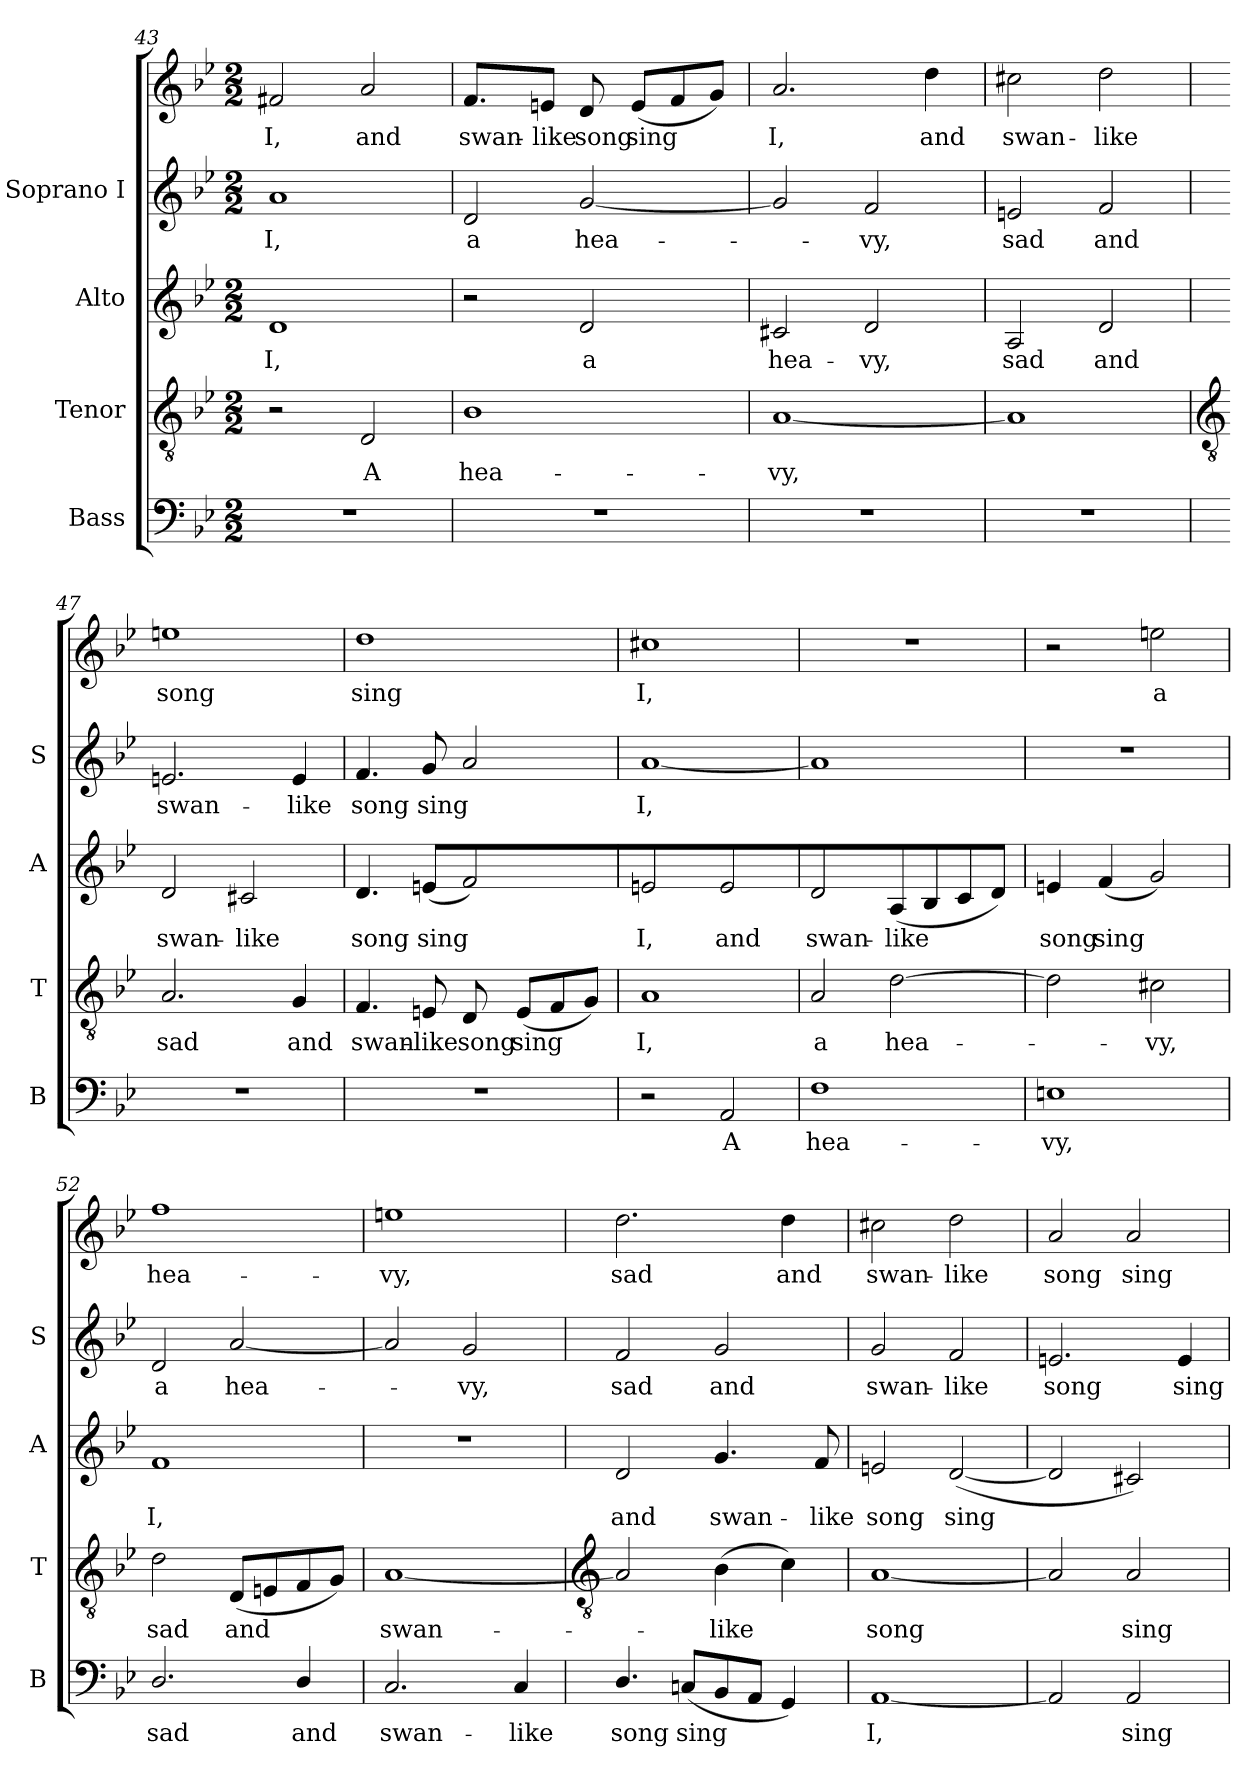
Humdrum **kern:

**kern	**text	**kern	**text	**kern	**text	**kern	**text	**kern	**text
*part4	*part4	*part3	*part3	*part2	*part2	*part1	*part1	*part1	*part1
*staff5	*staff5	*staff4	*staff4	*staff3	*staff3	*staff2	*staff2	*staff1	*staff1
*I"Bass	*	*I"Tenor	*	*I"Alto	*	*I"Soprano I	*	*	*
*I'B	*	*I'T	*	*I'A	*	*I'S	*	*	*
*clefF4	*	*clefGv2	*	*clefG2	*	*clefG2	*	*clefG2	*
*k[b-e-]	*	*k[b-e-]	*	*k[b-e-]	*	*k[b-e-]	*	*k[b-e-]	*
*B-:	*	*B-:	*	*B-:	*	*B-:	*	*B-:	*
*M2/2	*	*M2/2	*	*M2/2	*	*M2/2	*	*M2/2	*
=43	=43	=43	=43	=43	=43	=43	=43	=43	=43
!	!	!	!	!	!LO:LY:b	!	!LO:LY:b	!	!LO:LY:b
1r	.	2r	.	1d	I,	1a	I,	2f#X	I,
!	!	!	!LO:LY:b	!	!	!	!	!	!LO:LY:b
.	.	2D	A	.	.	.	.	2a	and
=44	=44	=44	=44	=44	=44	=44	=44	=44	=44
!	!	!	!LO:LY:b	!	!	!	!LO:LY:b	!	!LO:LY:b
1r	.	1B-	hea-	2r	.	2d	a	4.f	swan-
!	!	!	!	!	!	!	!	!	!LO:LY:b
.	.	.	.	.	.	.	.	8enJ	-like
!	!	!	!	!	!LO:LY:b	!	!LO:LY:b	!	!LO:LY:b
.	.	.	.	2d	a	[2g	hea-	8d	song
!	!	!	!	!	!	!	!	!	!LO:LY:b
.	.	.	.	.	.	.	.	(<8eL	sing
.	.	.	.	.	.	.	.	8f	.
.	.	.	.	.	.	.	.	8gJ)	.
=45	=45	=45	=45	=45	=45	=45	=45	=45	=45
!	!	!	!LO:LY:b	!	!LO:LY:b	!	!	!	!LO:LY:b
1r	.	[1A	-vy,	2c#X	hea-	2g]	.	2.a	I,
!	!	!	!	!	!LO:LY:b	!	!LO:LY:b	!	!
.	.	.	.	2d	-vy,	2f	vy,	.	.
!	!	!	!	!	!	!	!	!	!LO:LY:b
.	.	.	.	.	.	.	.	4dd	and
=46	=46	=46	=46	=46	=46	=46	=46	=46	=46
!	!	!	!	!	!LO:LY:b	!	!LO:LY:b	!	!LO:LY:b
1r	.	1A]	.	2A	sad	2en	sad	2cc#X	swan-
!	!	!	!	!	!LO:LY:b	!	!LO:LY:b	!	!LO:LY:b
.	.	.	.	2d	and	2f	and	2dd	-like
!!LO:LB:g=z
=47	=47	=47	=47	=47	=47	=47	=47	=47	=47
*	*	*clefGv2	*	*	*	*	*	*	*
!	!	!	!LO:LY:b	!	!LO:LY:b	!	!LO:LY:b	!	!LO:LY:b
1r	.	2.A	sad	2d	swan-	2.en	swan-	1een	song
!	!	!	!	!	!LO:LY:b	!	!	!	!
.	.	.	.	2c#X	-like	.	.	.	.
!	!	!	!LO:LY:b	!	!	!	!LO:LY:b	!	!
.	.	4G	and	.	.	4e	-like	.	.
=48	=48	=48	=48	=48	=48	=48	=48	=48	=48
!	!	!	!LO:LY:b	!	!LO:LY:b	!	!LO:LY:b	!	!LO:LY:b
1r	.	4.F	swan-	4.d	song	4.f	song	1dd	sing
!	!	!	!LO:LY:b	!	!LO:LY:b	!	!LO:LY:b	!	!
.	.	8En	-like	(<8enL	sing	8gL	sing	.	.
!	!	!	!LO:LY:b	!	!	!	!	!	!
.	.	8D	song	2f)	.	2a	.	.	.
!	!	!	!LO:LY:b	!	!	!	!	!	!
.	.	(<8EL	sing	.	.	.	.	.	.
.	.	8F	.	.	.	.	.	.	.
.	.	8GJ)	.	.	.	.	.	.	.
=49	=49	=49	=49	=49	=49	=49	=49	=49	=49
!	!	!	!LO:LY:b	!	!LO:LY:b	!	!LO:LY:b	!	!LO:LY:b
2r	.	1A	I,	2en	I,	[1a	I,	1cc#X	I,
!	!LO:LY:b	!	!	!	!LO:LY:b	!	!	!	!
2AA	A	.	.	2e	and	.	.	.	.
=50	=50	=50	=50	=50	=50	=50	=50	=50	=50
!	!LO:LY:b	!	!LO:LY:b	!	!LO:LY:b	!	!	!	!
1F	hea-	2A	a	2d	swan-	1a]	.	1r	.
!	!	!	!LO:LY:b	!	!LO:LY:b	!	!	!	!
.	.	[2d	hea-	(<8A	-like	.	.	.	.
.	.	.	.	8B-	.	.	.	.	.
.	.	.	.	8c	.	.	.	.	.
.	.	.	.	8dJ)	.	.	.	.	.
=51	=51	=51	=51	=51	=51	=51	=51	=51	=51
!	!LO:LY:b	!	!	!	!LO:LY:b	!	!	!	!
1En	-vy,	2d]	.	4en	song	1r	.	2r	.
!	!	!	!	!	!LO:LY:b	!	!	!	!
.	.	.	.	(<4f	sing	.	.	.	.
!	!	!	!LO:LY:b	!	!	!	!	!	!LO:LY:b
.	.	2c#X	vy,	2g)	.	.	.	2een	a
=52	=52	=52	=52	=52	=52	=52	=52	=52	=52
!	!LO:LY:b	!	!LO:LY:b	!	!LO:LY:b	!	!LO:LY:b	!	!LO:LY:b
2.D/	sad	2d	sad	1f	I,	2d	-a	1ff	hea-
!	!	!	!LO:LY:b	!	!	!	!LO:LY:b	!	!
.	.	(<8DL	and	.	.	[2a	hea-	.	.
.	.	8En	.	.	.	.	.	.	.
!	!LO:LY:b	!	!	!	!	!	!	!	!
4D/	and	8F	.	.	.	.	.	.	.
.	.	8GJ)	.	.	.	.	.	.	.
=53	=53	=53	=53	=53	=53	=53	=53	=53	=53
!	!LO:LY:b	!	!LO:LY:b	!	!	!	!	!	!LO:LY:b
2.C	swan-	[1A	swan-	1r	.	2a]	.	1een	vy,
!	!	!	!	!	!	!	!LO:LY:b	!	!
.	.	.	.	.	.	2g	vy,	.	.
!	!LO:LY:b	!	!	!	!	!	!	!	!
4C	-like	.	.	.	.	.	.	.	.
!!LO:LB:g=z
=54	=54	=54	=54	=54	=54	=54	=54	=54	=54
*	*	*clefGv2	*	*	*	*	*	*	*
!	!LO:LY:b	!	!	!	!LO:LY:b	!	!LO:LY:b	!	!LO:LY:b
4.D/	song	2A]	.	2d	and	2f	sad	2.dd	sad
!	!LO:LY:b	!	!	!	!	!	!	!	!
(<8CnL	sing	.	.	.	.	.	.	.	.
!	!	!	!LO:LY:b	!	!LO:LY:b	!	!LO:LY:b	!	!
8BB-	.	(>4B-	like	4.g	swan-	2g	and	.	.
8AAJ	.	.	.	.	.	.	.	.	.
!	!	!	!	!	!	!	!	!	!LO:LY:b
4GG)	.	4c)	.	.	.	.	.	4dd	and
!	!	!	!	!	!LO:LY:b	!	!	!	!
.	.	.	.	8f	-like	.	.	.	.
=55	=55	=55	=55	=55	=55	=55	=55	=55	=55
!	!LO:LY:b	!	!LO:LY:b	!	!LO:LY:b	!	!LO:LY:b	!	!LO:LY:b
[1AA	I,	[1A	song	2en	song	2g	swan-	2cc#X	swan-
!	!	!	!	!	!LO:LY:b	!	!LO:LY:b	!	!LO:LY:b
.	.	.	.	(<[2d	sing	2f	-like	2dd	-like
=56	=56	=56	=56	=56	=56	=56	=56	=56	=56
!	!	!	!	!	!	!	!LO:LY:b	!	!LO:LY:b
2AA]	.	2A]	.	2d]	.	2.en	song	2a	song
!	!LO:LY:b	!	!LO:LY:b	!	!	!	!	!	!LO:LY:b
2AA	sing	2A	sing	2c#X)	.	.	.	2a	sing
!	!	!	!	!	!	!	!LO:LY:b	!	!
.	.	.	.	.	.	4e	sing	.	.
=	=	=	=	=	=	=	=	=	=
*-	*-	*-	*-	*-	*-	*-	*-	*-	*-
